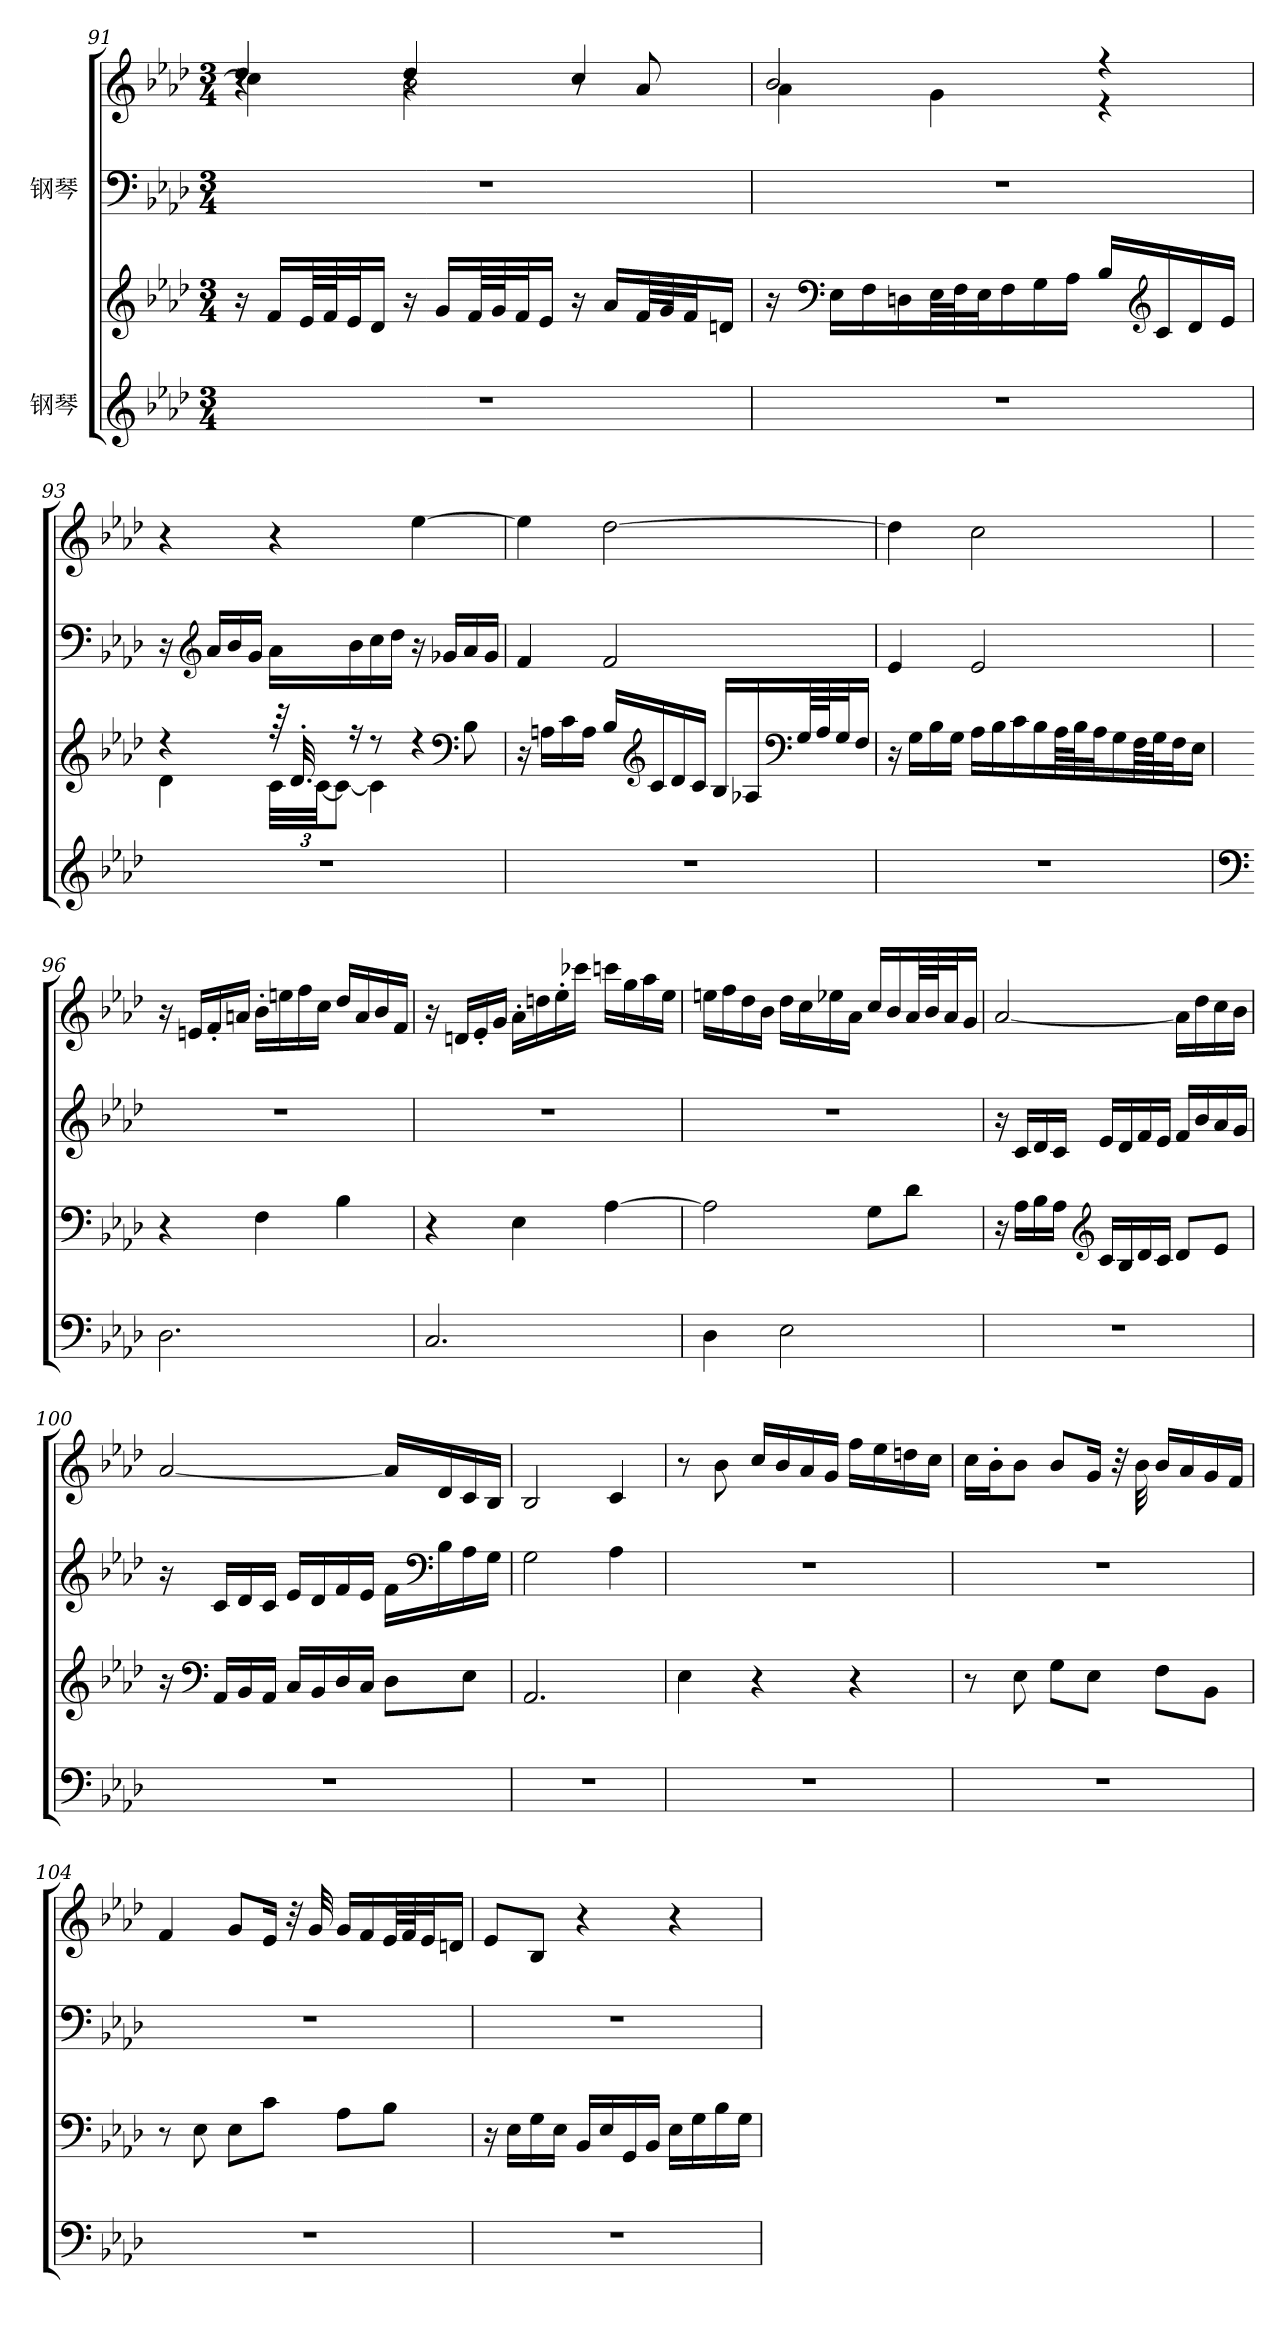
**kern	**kern	**kern	**kern
*part2	*part2	*part1	*part1
*staff4	*staff3	*staff2	*staff1
*I"钢琴	*	*I"钢琴	*
*clefG2	*clefG2	*clefF4	*clefG2
*k[b-e-a-d-]	*k[b-e-a-d-]	*k[b-e-a-d-]	*k[b-e-a-d-]
*M3/4	*M3/4	*M3/4	*M3/4
=91	=91	=91	=91
*	*	*	*^
*	*	*	*	*^
2.r	16r	2.r	4dd-/	4cc\]	4r
.	16f/LL	.	.	.	.
.	64e-/LL	.	.	.	.
.	64f/J	.	.	.	.
.	32e-/J	.	.	.	.
.	16d-/JJ	.	.	.	.
.	16r	.	4dd-/	2b-\	4r
.	16g/LL	.	.	.	.
.	64f/LL	.	.	.	.
.	64g/J	.	.	.	.
.	32f/J	.	.	.	.
.	16e-/JJ	.	.	.	.
.	16r	.	8r	.	4cc/
.	16a-/LL	.	.	.	.
.	64f/LL	.	8a-/	.	.
.	64g/J	.	.	.	.
.	32f/J	.	.	.	.
.	16dn/JJ	.	.	.	.
*	*	*	*	*v	*v
!!LO:PB:g=z
=92	=92	=92	=92	=92
2.r	16r	2.r	2b-/	4a-\
*	*clefF4	*	*	*
.	16E-\LL	.	.	.
.	16F\	.	.	.
.	16Dn\	.	.	.
.	64E-\LL	.	.	4g\
.	64F\J	.	.	.
.	32E-\J	.	.	.
.	16F\	.	.	.
.	16G\	.	.	.
.	16A-\JJ	.	.	.
.	16B-/LL	.	4r	4r
*	*clefG2	*	*	*
.	16c/	.	.	.
.	16d-/	.	.	.
.	16e-/JJ	.	.	.
*	*	*	*v	*v
=93	=93	=93	=93
*	*^	*	*
2.r	4r	4d-\	16r	4r
*	*	*	*clefG2	*
.	.	.	16a-/LL	.
.	.	.	16b-/	.
.	.	.	16g/JJ	.
*	*	*Xbrackettup	*	*
.	64r	48c\LLL	16a-\LL	4r
.	32.d-'/	.	.	.
.	.	[48c\JJ	.	.
.	.	12c\J_	.	.
.	16r	.	16b-\	.
.	8r	4c\]	16cc\	.
.	.	.	16dd-\JJ	.
.	4r	.	16r	[4ee-\
.	.	.	16g-X/LL	.
*	*clefF4	*	*	*
.	.	8B-\	16a-/	.
.	.	.	16g-/JJ	.
*	*v	*v	*	*
!!LO:LB:g=z
=94	=94	=94	=94
2.r	16r	4f/	4ee-\]
.	16An\LL	.	.
.	16c\	.	.
.	16A\JJ	.	.
.	16B-/LL	2f/	[2dd-\
*	*clefG2	*	*
.	16c/	.	.
.	16d-/	.	.
.	16c/JJ	.	.
.	16B-/LL	.	.
.	16A-X/	.	.
*	*clefF4	*	*
.	64G/LL	.	.
.	64A-/J	.	.
.	32G/J	.	.
.	16F/JJ	.	.
=95	=95	=95	=95
2.r	16r	4e-/	4dd-\]
.	16G\LL	.	.
.	16B-\	.	.
.	16G\JJ	.	.
.	16A-\LL	2e-/	2cc\
.	16B-\	.	.
.	16c\	.	.
.	16B-\	.	.
.	64A-\LL	.	.
.	64B-\J	.	.
.	32A-\J	.	.
.	16G\	.	.
.	64F\LL	.	.
.	64G\J	.	.
.	32F\J	.	.
.	16E-\JJ	.	.
!!LO:LB:g=z
=96	=96	=96	=96
*clefF4	*	*	*
2.D-\	4r	2.r	16r
.	.	.	16en/LL
.	.	.	16f'/
.	.	.	16an/JJ
.	4F\	.	16b-'\LL
.	.	.	16een\
.	.	.	16ff\
.	.	.	16cc\JJ
.	4B-\	.	16dd-/LL
.	.	.	16a/
.	.	.	16b-/
.	.	.	16f/JJ
=97	=97	=97	=97
2.C/	4r	2.r	16r
.	.	.	16dn/LL
.	.	.	16e-'/
.	.	.	16g/JJ
.	4E-\	.	16a-'\LL
.	.	.	16ddn\
.	.	.	16ee-'\
.	.	.	16ccc-X\JJ
.	[4A-\	.	16cccn\LL
.	.	.	16gg\
.	.	.	16aa-\
.	.	.	16ee-\JJ
!!LO:PB:g=z
=98	=98	=98	=98
4D-\	2A-\]	2.r	16een\LL
.	.	.	16ff\
.	.	.	16dd-\
.	.	.	16b-\JJ
2E-\	.	.	16dd-\LL
.	.	.	16cc\
.	.	.	16ee-X\
.	.	.	16a-\JJ
.	8G\L	.	16cc/LL
.	.	.	16b-/
.	8d-\J	.	64a-/LL
.	.	.	64b-/J
.	.	.	32a-/J
.	.	.	16g/JJ
=99	=99	=99	=99
2.r	16r	16r	[2a-/
.	16A-\LL	16c/LL	.
.	16B-\	16d-/	.
.	16A-\JJ	16c/JJ	.
*	*clefG2	*	*
.	16c/LL	16e-/LL	.
.	16B-/	16d-/	.
.	16d-/	16f/	.
.	16c/JJ	16e-/JJ	.
.	8d-/L	16f/LL	16a-\LL]
.	.	16b-/	16dd-\
.	8e-/J	16a-/	16cc\
.	.	16g/JJ	16b-\JJ
!!LO:LB:g=z
=100	=100	=100	=100
2.r	16r	16r	[2a-/
*	*clefF4	*	*
.	16AA-/LL	16c/LL	.
.	16BB-/	16d-/	.
.	16AA-/JJ	16c/JJ	.
.	16C/LL	16e-/LL	.
.	16BB-/	16d-/	.
.	16D-/	16f/	.
.	16C/JJ	16e-/JJ	.
.	8D-\L	16f\LL	16a-/LL]
*	*	*clefF4	*
.	.	16B-\	16d-/
.	8E-\J	16A-\	16c/
.	.	16G\JJ	16B-/JJ
=101	=101	=101	=101
2.r	2.AA-/	2G\	2B-/
.	.	4A-\	4c/
=102	=102	=102	=102
2.r	4E-\	2.r	8r
.	.	.	8b-\
.	4r	.	16cc/LL
.	.	.	16b-/
.	.	.	16a-/
.	.	.	16g/JJ
.	4r	.	16ff\LL
.	.	.	16ee-\
.	.	.	16ddn\
.	.	.	16cc\JJ
=103	=103	=103	=103
2.r	8r	2.r	16cc\LL
.	.	.	16b-'\J
.	8E-\	.	8b-\J
.	8G\L	.	8b-/L
.	8E-\J	.	16g/Jk
.	.	.	32r
.	.	.	32b-\
.	8F\L	.	16b-/LL
.	.	.	16a-/
.	8BB-\J	.	16g/
.	.	.	16f/JJ
!!LO:LB:g=z
=104	=104	=104	=104
2.r	8r	2.r	4f/
.	8E-\	.	.
.	8E-\L	.	8g/L
.	8c\J	.	16e-/Jk
.	.	.	32r
.	.	.	32g/
.	8A-\L	.	16g/LL
.	.	.	16f/
.	8B-\J	.	64e-/LL
.	.	.	64f/J
.	.	.	32e-/J
.	.	.	16dn/JJ
=105	=105	=105	=105
2.r	16r	2.r	8e-/L
.	16E-\LL	.	.
.	16G\	.	8B-/J
.	16E-\JJ	.	.
.	16BB-/LL	.	4r
.	16E-/	.	.
.	16GG/	.	.
.	16BB-/JJ	.	.
.	16E-\LL	.	4r
.	16G\	.	.
.	16B-\	.	.
.	16G\JJ	.	.
=	=	=	=
*-	*-	*-	*-
